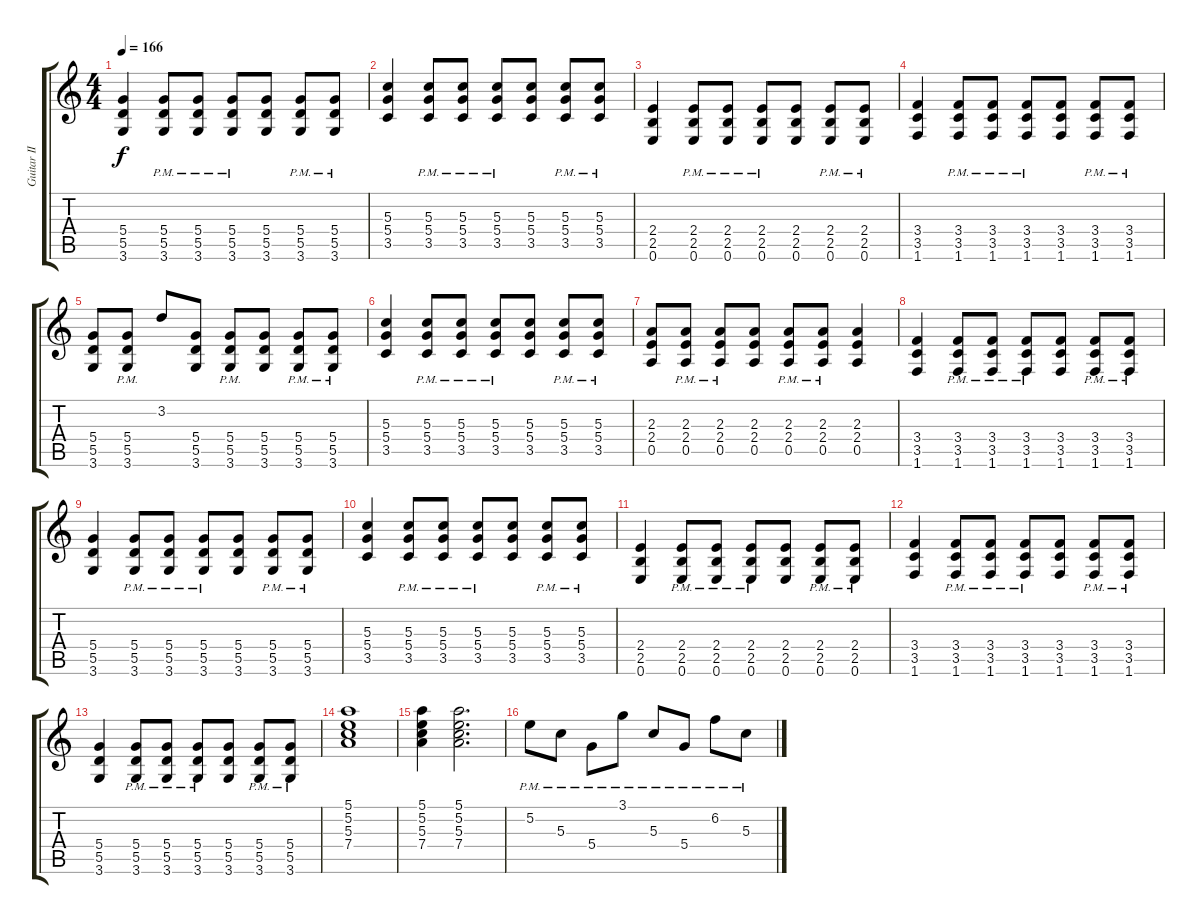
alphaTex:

\track ("Guitar II" "Guitar II") {instrument distortionguitar}
\staff {score tabs}
\tuning (E4 B3 G3 D3 A2 E2) {hide}
\ts (4 4)
\tempo 166
\clef g2
\ks c
(5.4 5.5 3.6).4{dy f} (5.4{pm} 5.5{pm} 3.6{pm}).8 (5.4{pm} 5.5{pm} 3.6{pm}).8 (5.4{pm} 5.5{pm} 3.6{pm}).8 (5.4 5.5 3.6).8 (5.4{pm} 5.5{pm} 3.6{pm}).8 (5.4{pm} 5.5{pm} 3.6{pm}).8 |
(5.3 5.4 3.5).4 (5.3{pm} 5.4{pm} 3.5{pm}).8 (5.3{pm} 5.4{pm} 3.5{pm}).8 (5.3{pm} 5.4{pm} 3.5{pm}).8 (5.3 5.4 3.5).8 (5.3{pm} 5.4{pm} 3.5{pm}).8 (5.3{pm} 5.4{pm} 3.5{pm}).8 |
(2.4 2.5 0.6).4 (2.4{pm} 2.5{pm} 0.6{pm}).8 (2.4{pm} 2.5{pm} 0.6{pm}).8 (2.4{pm} 2.5{pm} 0.6{pm}).8 (2.4 2.5 0.6).8 (2.4{pm} 2.5{pm} 0.6{pm}).8 (2.4{pm} 2.5{pm} 0.6{pm}).8 |
(3.4 3.5 1.6).4 (3.4{pm} 3.5{pm} 1.6{pm}).8 (3.4{pm} 3.5{pm} 1.6{pm}).8 (3.4{pm} 3.5{pm} 1.6{pm}).8 (3.4 3.5 1.6).8 (3.4{pm} 3.5{pm} 1.6{pm}).8 (3.4{pm} 3.5{pm} 1.6{pm}).8 |
(5.4 5.5 3.6).8 (5.4{pm} 5.5{pm} 3.6{pm}).8 3.2.8 (5.4 5.5 3.6).8 (5.4{pm} 5.5{pm} 3.6{pm}).8 (5.4 5.5 3.6).8 (5.4{pm} 5.5{pm} 3.6{pm}).8 (5.4{pm} 5.5{pm} 3.6{pm}).8 |
(5.3 5.4 3.5).4 (5.3{pm} 5.4{pm} 3.5{pm}).8 (5.3{pm} 5.4{pm} 3.5{pm}).8 (5.3{pm} 5.4{pm} 3.5{pm}).8 (5.3 5.4 3.5).8 (5.3{pm} 5.4{pm} 3.5{pm}).8 (5.3{pm} 5.4{pm} 3.5{pm}).8 |
(2.3 2.4 0.5).8 (2.3{pm} 2.4{pm} 0.5{pm}).8 (2.3{pm} 2.4{pm} 0.5{pm}).8 (2.3 2.4 0.5).8 (2.3{pm} 2.4{pm} 0.5{pm}).8 (2.3{pm} 2.4{pm} 0.5{pm}).8 (2.3 2.4 0.5).4 |
(3.4 3.5 1.6).4 (3.4{pm} 3.5{pm} 1.6{pm}).8 (3.4{pm} 3.5{pm} 1.6{pm}).8 (3.4{pm} 3.5{pm} 1.6{pm}).8 (3.4 3.5 1.6).8 (3.4{pm} 3.5{pm} 1.6{pm}).8 (3.4{pm} 3.5{pm} 1.6{pm}).8 |
(5.4 5.5 3.6).4 (5.4{pm} 5.5{pm} 3.6{pm}).8 (5.4{pm} 5.5{pm} 3.6{pm}).8 (5.4{pm} 5.5{pm} 3.6{pm}).8 (5.4 5.5 3.6).8 (5.4{pm} 5.5{pm} 3.6{pm}).8 (5.4{pm} 5.5{pm} 3.6{pm}).8 |
(5.3 5.4 3.5).4 (5.3{pm} 5.4{pm} 3.5{pm}).8 (5.3{pm} 5.4{pm} 3.5{pm}).8 (5.3{pm} 5.4{pm} 3.5{pm}).8 (5.3 5.4 3.5).8 (5.3{pm} 5.4{pm} 3.5{pm}).8 (5.3{pm} 5.4{pm} 3.5{pm}).8 |
(2.4 2.5 0.6).4 (2.4{pm} 2.5{pm} 0.6{pm}).8 (2.4{pm} 2.5{pm} 0.6{pm}).8 (2.4{pm} 2.5{pm} 0.6{pm}).8 (2.4 2.5 0.6).8 (2.4{pm} 2.5{pm} 0.6{pm}).8 (2.4{pm} 2.5{pm} 0.6{pm}).8 |
(3.4 3.5 1.6).4 (3.4{pm} 3.5{pm} 1.6{pm}).8 (3.4{pm} 3.5{pm} 1.6{pm}).8 (3.4{pm} 3.5{pm} 1.6{pm}).8 (3.4 3.5 1.6).8 (3.4{pm} 3.5{pm} 1.6{pm}).8 (3.4{pm} 3.5{pm} 1.6{pm}).8 |
(5.4 5.5 3.6).4 (5.4{pm} 5.5{pm} 3.6{pm}).8 (5.4{pm} 5.5{pm} 3.6{pm}).8 (5.4{pm} 5.5{pm} 3.6{pm}).8 (5.4 5.5 3.6).8 (5.4{pm} 5.5{pm} 3.6{pm}).8 (5.4{pm} 5.5{pm} 3.6{pm}).8 |
(5.1 5.2 5.3 7.4).1 |
(5.1 5.2 5.3 7.4).4 (5.1 5.2 5.3 7.4).2{d} |
5.2{pm}.8 5.3{pm}.8 5.4{pm}.8 3.1{pm}.8 5.3{pm}.8 5.4{pm}.8 6.2{pm}.8 5.3{pm}.8
